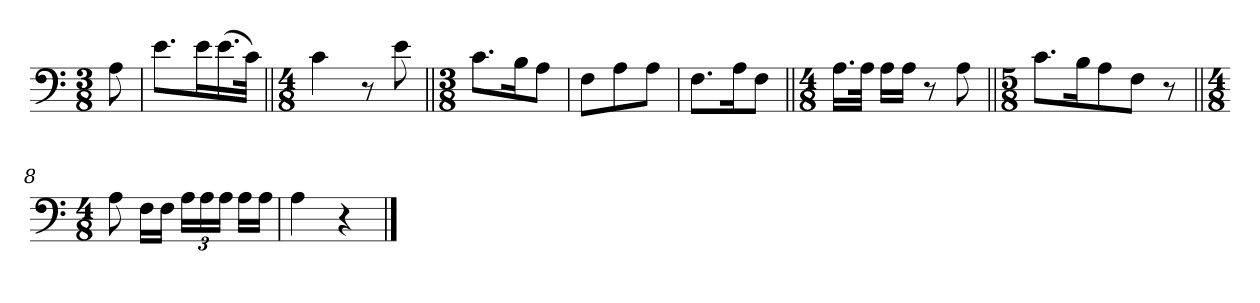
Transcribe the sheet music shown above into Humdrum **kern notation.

**kern
*part1
*staff1
*clefF4
*k[]
*M3/8
=
8A\
=1
8.e\L
16e\L
(16.e\
32c\JJk)
=2||
*M4/8
4c\
8r
8e\
=3||
*M3/8
8.c\L
16B\K
8A\J
=4
8F\L
8A\
8A\J
=5
8.F\L
16A\K
8F\J
=6||
*M4/8
16.A\LL
32A\JJk
16A\LL
16A\JJ
8r
8A\
=7||
*M5/8
8.c\L
16B\K
8A\
8F\J
8r
=8||
*M4/8
8A\
16F\LL
16F\JJ
24A\LL
24A\
24A\JJ
16A\LL
16A\JJ
=9
4A\
4r
==
*-
